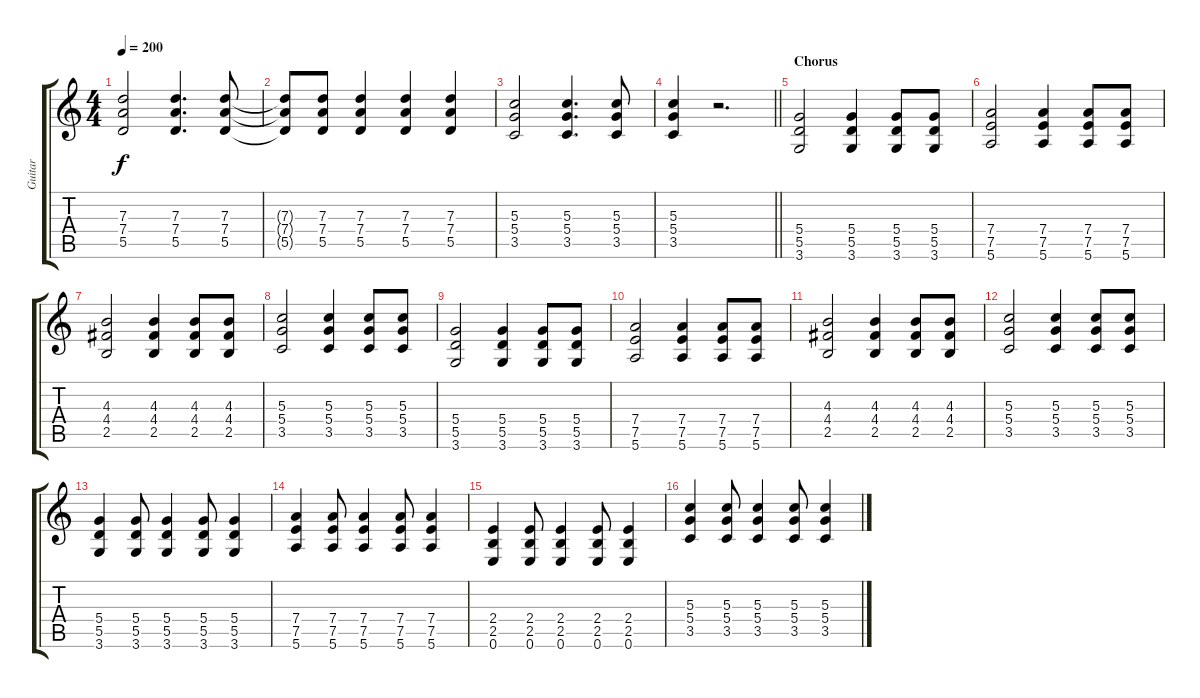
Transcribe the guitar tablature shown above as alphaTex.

\track ("Guitar" "Guitar") {instrument distortionguitar}
\staff {score tabs}
\tuning (E4 B3 G3 D3 A2 E2) {hide}
\ts (4 4)
\tempo 200
\clef g2
\ks c
(7.3 7.4 5.5).2{dy f} (7.3 7.4 5.5).4{d} (7.3 7.4 5.5).8 |
(7.3{t} 7.4{t} 5.5{t}).8 (7.3 7.4 5.5).8 (7.3 7.4 5.5).4 (7.3 7.4 5.5).4 (7.3 7.4 5.5).4 |
(5.3 5.4 3.5).2 (5.3 5.4 3.5).4{d} (5.3 5.4 3.5).8 |
\barLineRight lightlight
(5.3 5.4 3.5).4 r.2{d} |
\section ("" "Chorus")
(5.4 5.5 3.6).2 (5.4 5.5 3.6).4 (5.4 5.5 3.6).8 (5.4 5.5 3.6).8 |
(7.4 7.5 5.6).2 (7.4 7.5 5.6).4 (7.4 7.5 5.6).8 (7.4 7.5 5.6).8 |
(4.3 4.4 2.5).2 (4.3 4.4 2.5).4 (4.3 4.4 2.5).8 (4.3 4.4 2.5).8 |
(5.3 5.4 3.5).2 (5.3 5.4 3.5).4 (5.3 5.4 3.5).8 (5.3 5.4 3.5).8 |
(5.4 5.5 3.6).2 (5.4 5.5 3.6).4 (5.4 5.5 3.6).8 (5.4 5.5 3.6).8 |
(7.4 7.5 5.6).2 (7.4 7.5 5.6).4 (7.4 7.5 5.6).8 (7.4 7.5 5.6).8 |
(4.3 4.4 2.5).2 (4.3 4.4 2.5).4 (4.3 4.4 2.5).8 (4.3 4.4 2.5).8 |
(5.3 5.4 3.5).2 (5.3 5.4 3.5).4 (5.3 5.4 3.5).8 (5.3 5.4 3.5).8 |
(5.4 5.5 3.6).4 (5.4 5.5 3.6).8 (5.4 5.5 3.6).4 (5.4 5.5 3.6).8 (5.4 5.5 3.6).4 |
(7.4 7.5 5.6).4 (7.4 7.5 5.6).8 (7.4 7.5 5.6).4 (7.4 7.5 5.6).8 (7.4 7.5 5.6).4 |
(2.4 2.5 0.6).4 (2.4 2.5 0.6).8 (2.4 2.5 0.6).4 (2.4 2.5 0.6).8 (2.4 2.5 0.6).4 |
(5.3 5.4 3.5).4 (5.3 5.4 3.5).8 (5.3 5.4 3.5).4 (5.3 5.4 3.5).8 (5.3 5.4 3.5).4
